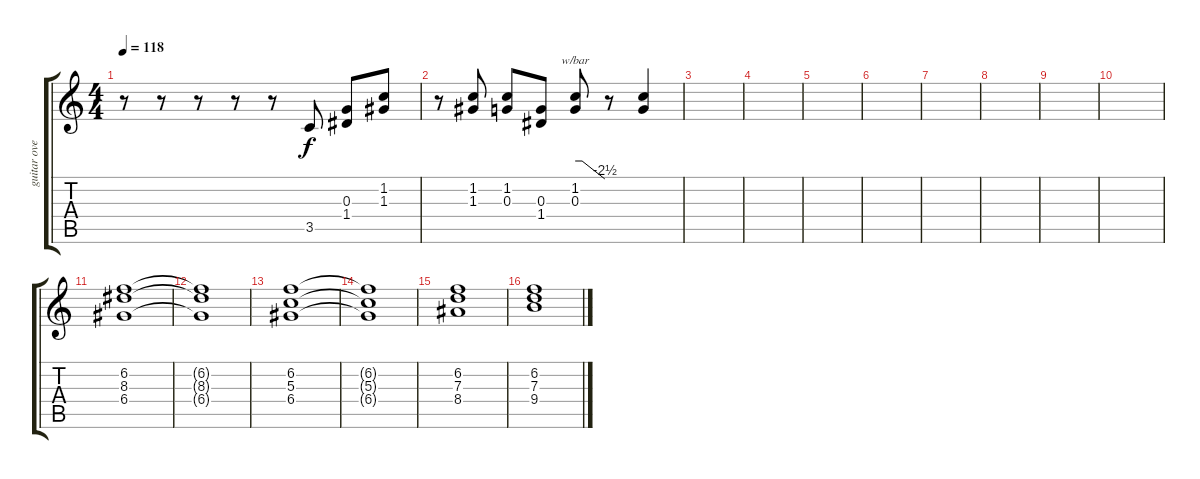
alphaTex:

\track ("guitar overdrive" "guitar ove") {instrument overdrivenguitar}
\staff {score tabs}
\tuning (E4 B3 G3 D3 A2 E2) {hide}
\ts (4 4)
\tempo 118
\clef g2
\ks c
r.8{dy f} r.8 r.8 r.8 r.8 3.5.8 (0.3 1.4).8 (1.2 1.3).8 |
r.8 (1.2 1.3).8 (1.2 0.3).8 (0.3 1.4).8 (1.2 0.3).8{tbe (custom default 0 0 14 0 60 -10)} r.8 (1.2{t} 0.3{t}).4 |
|
|
|
|
|
|
|
|
(6.2 8.3 6.4).1 |
(6.2{t} 8.3{t} 6.4{t}).1 |
(6.2 5.3 6.4).1 |
(6.2{t} 5.3{t} 6.4{t}).1 |
(6.2 7.3 8.4).1 |
(6.2 7.3 9.4).1
